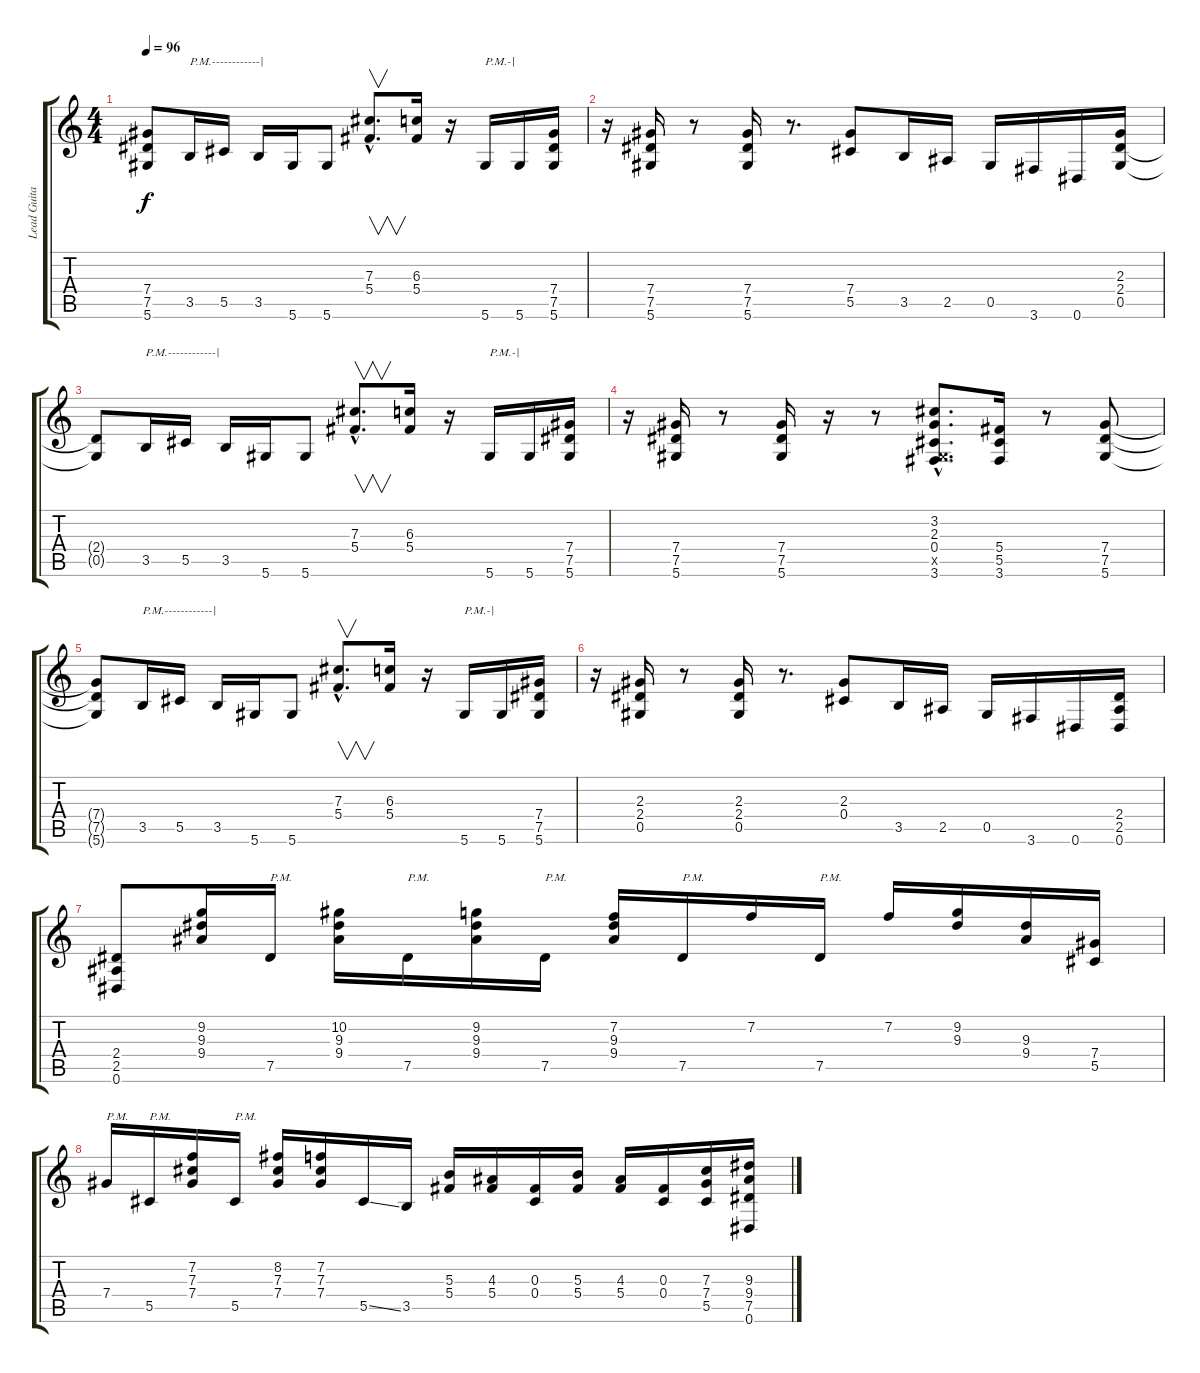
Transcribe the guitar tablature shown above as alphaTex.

\track ("Lead Guitar" "Lead Guita") {instrument overdrivenguitar}
\staff {score tabs}
\tuning (Eb4 Bb3 Gb3 Db3 Ab2 Eb2) {hide}
\ts (4 4)
\tempo 96
\clef g2
\ks c
(7.4 7.5 5.6).8{dy f} 3.5.16{txt "P.M.------------|"} 5.5.16 3.5.16 5.6.16 5.6.8 (7.3{hac} 5.4{hac}).8{v d} (6.3 5.4).16 r.16 5.6.16{txt "P.M.-|"} 5.6.16 (7.4 7.5 5.6).16 |
r.16 (7.4 7.5 5.6).16 r.8 (7.4 7.5 5.6).16 r.8{d} (7.4 5.5).8 3.5.16 2.5.16 0.5.16 3.6.16 0.6.16 (2.3 2.4 0.5).16 |
(2.4{t} 0.5{t}).8 3.5.16{txt "P.M.------------|"} 5.5.16 3.5.16 5.6.16 5.6.8 (7.3{hac} 5.4{hac}).8{v d} (6.3 5.4).16 r.16 5.6.16{txt "P.M.-|"} 5.6.16 (7.4 7.5 5.6).16 |
r.16 (7.4 7.5 5.6).16 r.8 (7.4 7.5 5.6).16 r.16 r.8 (3.2{hac} 2.3{hac} 0.4{hac} 0.5{hac x} 3.6{hac}).8{d} (5.4 5.5 3.6).16 r.8 (7.4 7.5 5.6).8 |
(7.4{t} 7.5{t} 5.6{t}).8 3.5.16{txt "P.M.------------|"} 5.5.16 3.5.16 5.6.16 5.6.8 (7.3{hac} 5.4{hac}).8{v d} (6.3 5.4).16 r.16 5.6.16{txt "P.M.-|"} 5.6.16 (7.4 7.5 5.6).16 |
r.16 (2.3 2.4 0.5).16 r.8 (2.3 2.4 0.5).16 r.8{d} (2.3 0.4).8 3.5.16 2.5.16 0.5.16 3.6.16 0.6.16 (2.4 2.5 0.6).16 |
(2.4 2.5 0.6).8 (9.2 9.3 9.4).16 7.5.16{txt "P.M."} (10.2 9.3 9.4).16 7.5.16{txt "P.M."} (9.2 9.3 9.4).16 7.5.16{txt "P.M."} (7.2 9.3 9.4).16 7.5.16{txt "P.M."} 7.2.16 7.5.16{txt "P.M."} 7.2.16 (9.2 9.3).16 (9.3 9.4).16 (7.4 5.5).16 |
7.4.16{txt "P.M."} 5.5.16{txt "P.M."} (7.2 7.3 7.4).16 5.5.16{txt "P.M."} (8.2 7.3 7.4).16 (7.2 7.3 7.4).16 5.5{ss}.16 3.5.16 (5.3 5.4).16 (4.3 5.4).16 (0.3 0.4).16 (5.3 5.4).16 (4.3 5.4).16 (0.3 0.4).16 (7.3 7.4 5.5).16 (9.3 9.4 7.5 0.6).16
